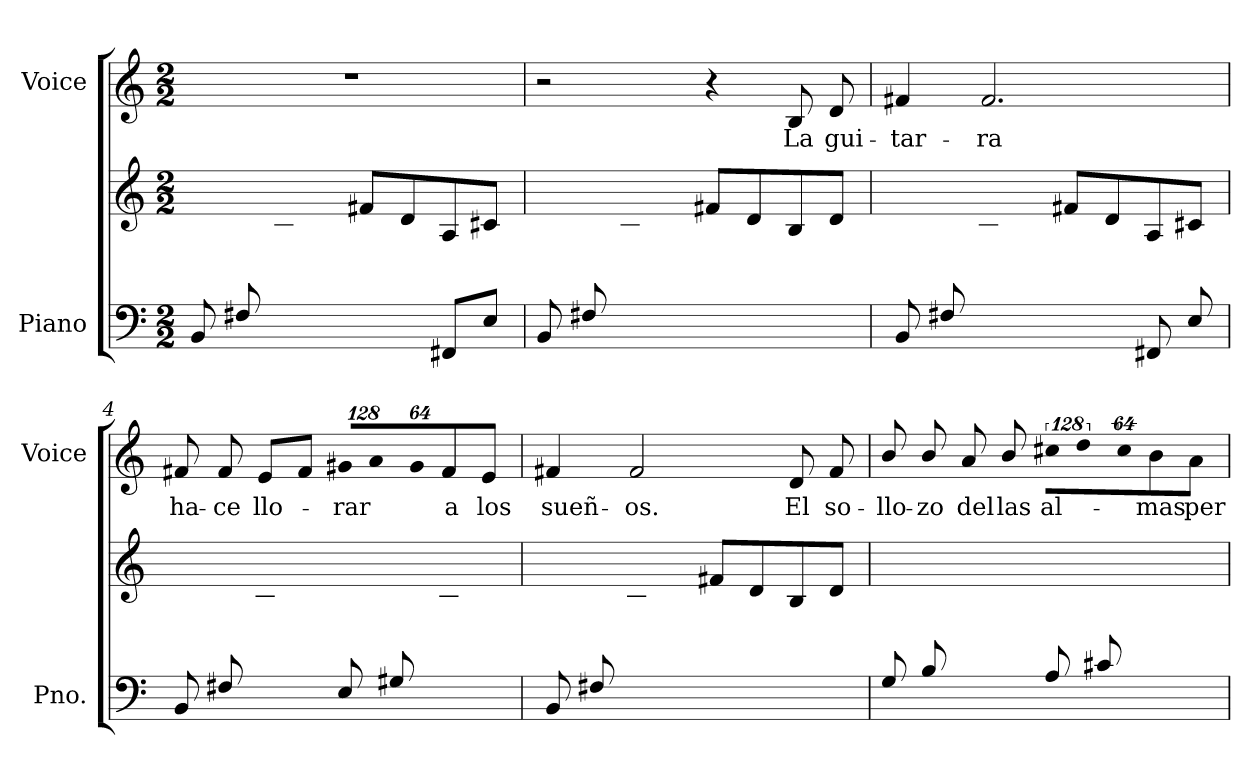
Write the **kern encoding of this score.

**kern	**kern	**kern	**text
*part2	*part2	*part1	*part1
*staff3	*staff2	*staff1	*staff1
*I"Piano	*	*I"Voice	*
*I'Pno.	*	*I'Voice	*
!!LO:PB:g=z
*clefF4	*clefG2	*clefG2	*
*k[]	*k[]	*k[]	*
*M2/2	*M2/2	*M2/2	*
=1	=1	=1	=1
*^	*	*	*
8BBi/L	2ryy	4ryy	1r	.
8F#Xi/	.	.	.	.
2.ryy	.	8Bi\	.	.
.	.	8di\J	.	.
.	4ryy	8f#Xi/L	.	.
.	.	8di/	.	.
.	8FF#Xi/L	8Ai/	.	.
.	8Ei/J	8c#Xi/J	.	.
=2	=2	=2	=2	=2
8BBi/L	2ryy	4ryy	2r	.
8F#Xi/	.	.	.	.
2.ryy	.	8Bi\	.	.
.	.	8di\J	.	.
.	2ryy	8f#Xi/L	4r	.
.	.	8di/	.	.
!	!	!	!	!LO:LY:b:color=#000000
.	.	8Bi/	8Bi/	La
!	!	!	!	!LO:LY:b:color=#000000
.	.	8di/J	8di/	gui-
*v	*v	*	*	*
!!LO:LB:g=z
=3	=3	=3	=3
*	*^	*	*
!	!	!	!	!LO:LY:b:color=#000000
8BBi/L	2ryy	4ryy	4f#Xi/	-tar-
8F#Xi/	.	.	.	.
!	!	!	!	!LO:LY:b:color=#000000
4ryy	.	8Bi\	2.f#i/	-ra
.	.	8di\J	.	.
4ryy	8f#Xi/L	2ryy	.	.
.	8di/	.	.	.
8FF#Xi/L	8Ai/	.	.	.
8Ei/J	8c#Xi/J	.	.	.
*	*v	*v	*	*
=4	=4	=4	=4
*^	*	*	*
!	!	!	!	!LO:LY:b:color=#000000
8BBi/L	1ryy	4ryy	8f#Xi/	ha-
!	!	!	!	!LO:LY:b:color=#000000
8F#Xi/	.	.	8f#i/	-ce
!	!	!	!	!LO:LY:b:color=#000000
4ryy	.	8Bi\	8ei/L	llo-
.	.	8di\J	8f#i/J	.
*	*	*	*Xbrackettup	*
!	!	!	!LO:N:vis=8	!
!	!	!	!	!LO:LY:b:color=#000000
8Ei/L	.	4ryy	1024%85g#Xi/L	-rar
!	!	!	!LO:N:vis=8	!
.	.	.	1024%85ai/	.
8G#Xi/	.	.	.	.
!	!	!	!LO:N:vis=8	!
.	.	.	512%43g#i/J	.
!	!	!	!	!LO:LY:b:color=#000000
4ryy	.	8Bi\	8f#i/	a
!	!	!	!	!LO:LY:b:color=#000000
.	.	8ei\J	8ei/	los
!!LO:LB:g=z
=5	=5	=5	=5	=5
!	!	!	!	!LO:LY:b:color=#000000
8BBi/L	1ryy	4ryy	4f#Xi/	sueñ-
8F#Xi/	.	.	.	.
!	!	!	!	!LO:LY:b:color=#000000
2.ryy	.	8Bi\	2f#i/	-os.
.	.	8di\J	.	.
.	.	8f#Xi/L	.	.
.	.	8di/	.	.
!	!	!	!	!LO:LY:b:color=#000000
.	.	8Bi/	8di/	El
!	!	!	!	!LO:LY:b:color=#000000
.	.	8di/J	8f#i/	so-
=6	=6	=6	=6	=6
!	!	!	!	!LO:LY:b:color=#000000
8Gi/L	1ryy	4ryy	8bi/	-llo-
!	!	!	!	!LO:LY:b:color=#000000
8Bi/	.	.	8bi/	-zo
!	!	!	!	!LO:LY:b:color=#000000
4ryy	.	8di\	8ai/	del
!	!	!	!	!LO:LY:b:color=#000000
.	.	8gi\J	8bi/	las
*	*	*	*brackettup	*
!	!	!	!LO:N:vis=8	!
!	!	!	!	!LO:LY:b:color=#000000
8Ai/L	.	4ryy	1024%85cc#Xi\L	al-
!	!	!	!LO:N:vis=8	!
.	.	.	1024%85ddi\	.
8c#Xi/	.	.	.	.
!	!	!	!LO:N:vis=8	!
.	.	.	512%43cc#i\J	.
!	!	!	!	!LO:LY:b:color=#000000
4ryy	.	8ei\	8bi/	-mas
!	!	!	!	!LO:LY:b:color=#000000
.	.	8ai\J	8ai/	per-
*v	*v	*	*	*
=	=	=	=
*-	*-	*-	*-
